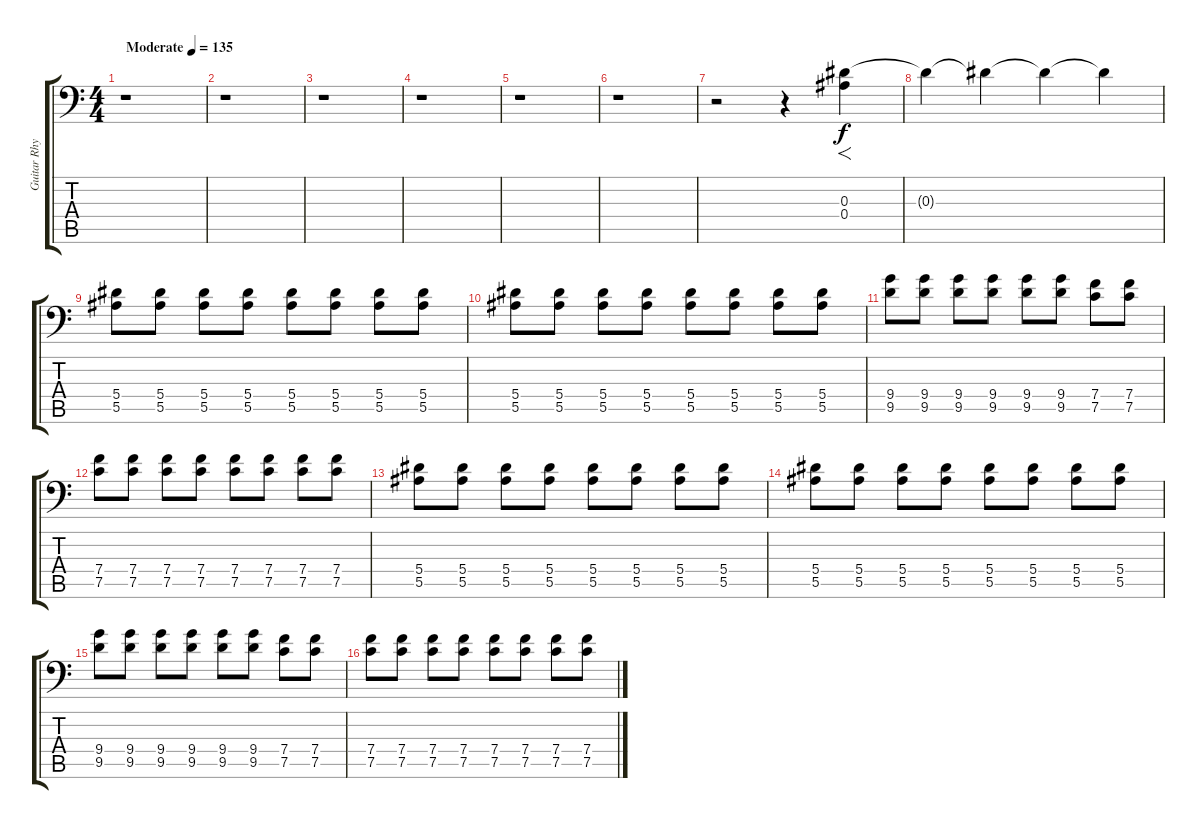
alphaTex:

\track ("Guitar Rhytm" "Guitar Rhy") {instrument distortionguitar}
\staff {score tabs}
\tuning (C4 G3 Eb3 Bb2 F2 Bb1) {hide}
\ts (4 4)
\tempo (135 "Moderate")
\clef f4
\ks c
r.1{dy f instrument distortionguitar} |
r.1 |
r.1 |
r.1 |
r.1 |
r.1 |
r.2 r.4 (0.3 0.4).4{f} |
0.3{t}.4 0.3{t}.4 0.3{t}.4 0.3{t}.4 |
(5.4 5.5).8 (5.4 5.5).8 (5.4 5.5).8 (5.4 5.5).8 (5.4 5.5).8 (5.4 5.5).8 (5.4 5.5).8 (5.4 5.5).8 |
(5.4 5.5).8 (5.4 5.5).8 (5.4 5.5).8 (5.4 5.5).8 (5.4 5.5).8 (5.4 5.5).8 (5.4 5.5).8 (5.4 5.5).8 |
(9.4 9.5).8 (9.4 9.5).8 (9.4 9.5).8 (9.4 9.5).8 (9.4 9.5).8 (9.4 9.5).8 (7.4 7.5).8 (7.4 7.5).8 |
(7.4 7.5).8 (7.4 7.5).8 (7.4 7.5).8 (7.4 7.5).8 (7.4 7.5).8 (7.4 7.5).8 (7.4 7.5).8 (7.4 7.5).8 |
(5.4 5.5).8 (5.4 5.5).8 (5.4 5.5).8 (5.4 5.5).8 (5.4 5.5).8 (5.4 5.5).8 (5.4 5.5).8 (5.4 5.5).8 |
(5.4 5.5).8 (5.4 5.5).8 (5.4 5.5).8 (5.4 5.5).8 (5.4 5.5).8 (5.4 5.5).8 (5.4 5.5).8 (5.4 5.5).8 |
(9.4 9.5).8 (9.4 9.5).8 (9.4 9.5).8 (9.4 9.5).8 (9.4 9.5).8 (9.4 9.5).8 (7.4 7.5).8 (7.4 7.5).8 |
(7.4 7.5).8 (7.4 7.5).8 (7.4 7.5).8 (7.4 7.5).8 (7.4 7.5).8 (7.4 7.5).8 (7.4 7.5).8 (7.4 7.5).8
